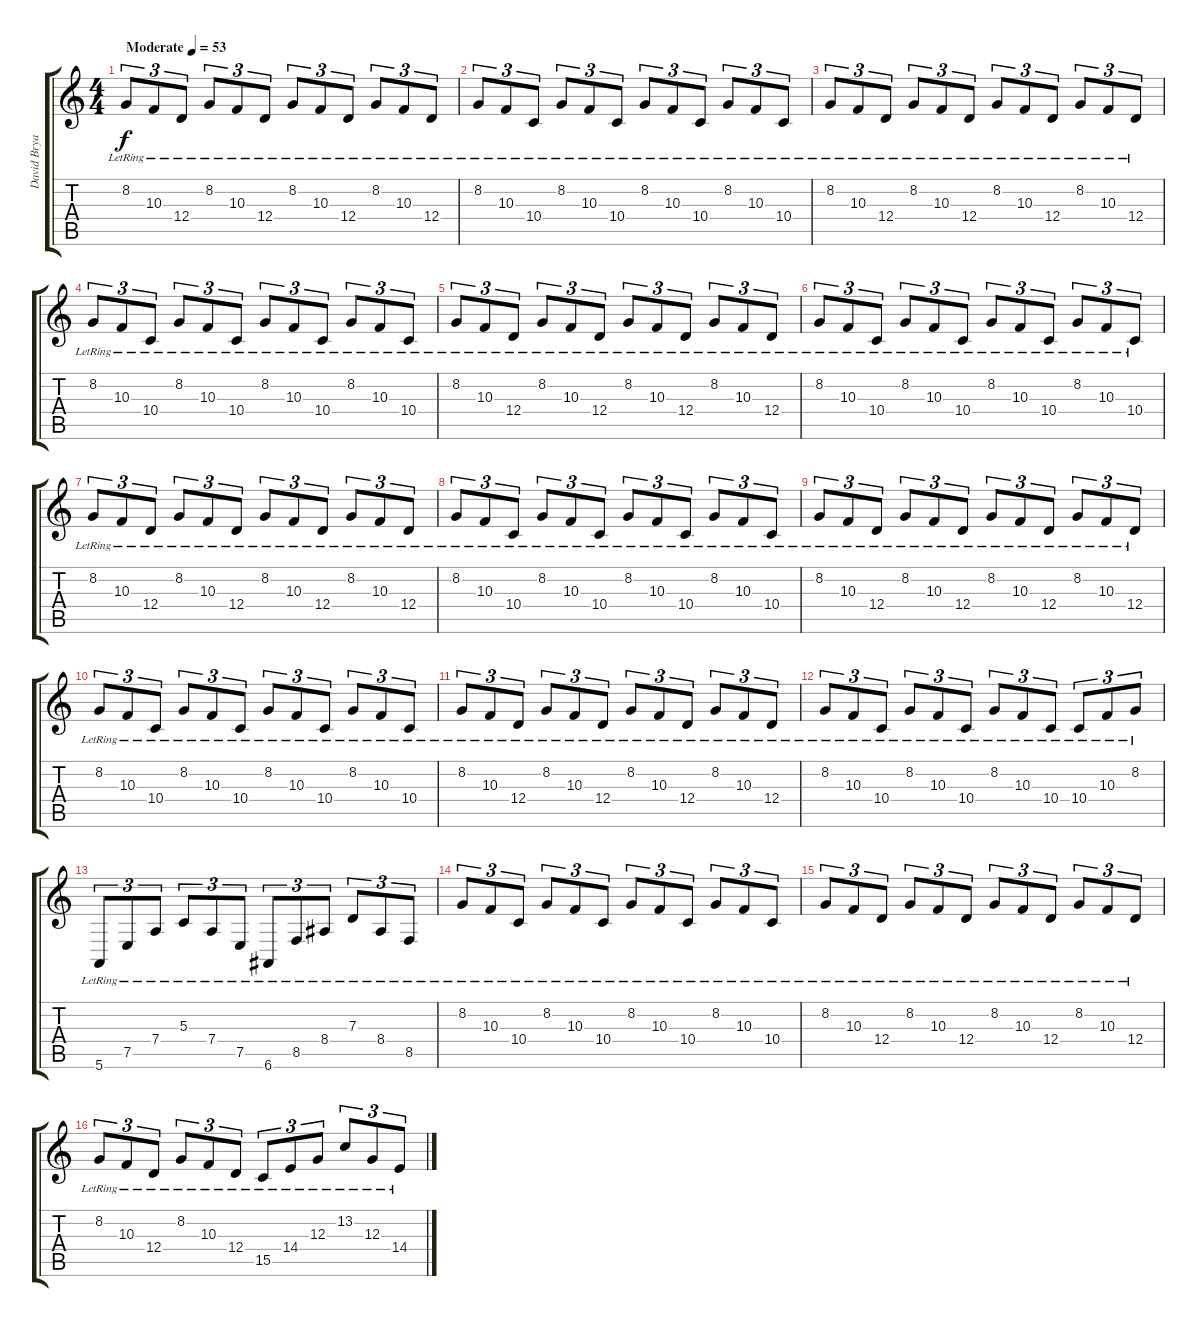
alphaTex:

\track ("David Bryan (Piano)" "David Brya") {instrument brightacousticpiano}
\staff {score tabs}
\tuning (E4 B3 G3 D3 A2 E2) {hide}
\ts (4 4)
\tempo (53 "Moderate")
\clef g2
\ks c
8.2{lr}.8{tu (3 2) dy f instrument brightacousticpiano} 10.3{lr}.8{tu (3 2)} 12.4{lr}.8{tu (3 2)} 8.2{lr}.8{tu (3 2)} 10.3{lr}.8{tu (3 2)} 12.4{lr}.8{tu (3 2)} 8.2{lr}.8{tu (3 2)} 10.3{lr}.8{tu (3 2)} 12.4{lr}.8{tu (3 2)} 8.2{lr}.8{tu (3 2)} 10.3{lr}.8{tu (3 2)} 12.4{lr}.8{tu (3 2)} |
8.2{lr}.8{tu (3 2)} 10.3{lr}.8{tu (3 2)} 10.4{lr}.8{tu (3 2)} 8.2{lr}.8{tu (3 2)} 10.3{lr}.8{tu (3 2)} 10.4{lr}.8{tu (3 2)} 8.2{lr}.8{tu (3 2)} 10.3{lr}.8{tu (3 2)} 10.4{lr}.8{tu (3 2)} 8.2{lr}.8{tu (3 2)} 10.3{lr}.8{tu (3 2)} 10.4{lr}.8{tu (3 2)} |
8.2{lr}.8{tu (3 2)} 10.3{lr}.8{tu (3 2)} 12.4{lr}.8{tu (3 2)} 8.2{lr}.8{tu (3 2)} 10.3{lr}.8{tu (3 2)} 12.4{lr}.8{tu (3 2)} 8.2{lr}.8{tu (3 2)} 10.3{lr}.8{tu (3 2)} 12.4{lr}.8{tu (3 2)} 8.2{lr}.8{tu (3 2)} 10.3{lr}.8{tu (3 2)} 12.4{lr}.8{tu (3 2)} |
8.2{lr}.8{tu (3 2)} 10.3{lr}.8{tu (3 2)} 10.4{lr}.8{tu (3 2)} 8.2{lr}.8{tu (3 2)} 10.3{lr}.8{tu (3 2)} 10.4{lr}.8{tu (3 2)} 8.2{lr}.8{tu (3 2)} 10.3{lr}.8{tu (3 2)} 10.4{lr}.8{tu (3 2)} 8.2{lr}.8{tu (3 2)} 10.3{lr}.8{tu (3 2)} 10.4{lr}.8{tu (3 2)} |
8.2{lr}.8{tu (3 2)} 10.3{lr}.8{tu (3 2)} 12.4{lr}.8{tu (3 2)} 8.2{lr}.8{tu (3 2)} 10.3{lr}.8{tu (3 2)} 12.4{lr}.8{tu (3 2)} 8.2{lr}.8{tu (3 2)} 10.3{lr}.8{tu (3 2)} 12.4{lr}.8{tu (3 2)} 8.2{lr}.8{tu (3 2)} 10.3{lr}.8{tu (3 2)} 12.4{lr}.8{tu (3 2)} |
8.2{lr}.8{tu (3 2)} 10.3{lr}.8{tu (3 2)} 10.4{lr}.8{tu (3 2)} 8.2{lr}.8{tu (3 2)} 10.3{lr}.8{tu (3 2)} 10.4{lr}.8{tu (3 2)} 8.2{lr}.8{tu (3 2)} 10.3{lr}.8{tu (3 2)} 10.4{lr}.8{tu (3 2)} 8.2{lr}.8{tu (3 2)} 10.3{lr}.8{tu (3 2)} 10.4{lr}.8{tu (3 2)} |
8.2{lr}.8{tu (3 2)} 10.3{lr}.8{tu (3 2)} 12.4{lr}.8{tu (3 2)} 8.2{lr}.8{tu (3 2)} 10.3{lr}.8{tu (3 2)} 12.4{lr}.8{tu (3 2)} 8.2{lr}.8{tu (3 2)} 10.3{lr}.8{tu (3 2)} 12.4{lr}.8{tu (3 2)} 8.2{lr}.8{tu (3 2)} 10.3{lr}.8{tu (3 2)} 12.4{lr}.8{tu (3 2)} |
8.2{lr}.8{tu (3 2)} 10.3{lr}.8{tu (3 2)} 10.4{lr}.8{tu (3 2)} 8.2{lr}.8{tu (3 2)} 10.3{lr}.8{tu (3 2)} 10.4{lr}.8{tu (3 2)} 8.2{lr}.8{tu (3 2)} 10.3{lr}.8{tu (3 2)} 10.4{lr}.8{tu (3 2)} 8.2{lr}.8{tu (3 2)} 10.3{lr}.8{tu (3 2)} 10.4{lr}.8{tu (3 2)} |
8.2{lr}.8{tu (3 2)} 10.3{lr}.8{tu (3 2)} 12.4{lr}.8{tu (3 2)} 8.2{lr}.8{tu (3 2)} 10.3{lr}.8{tu (3 2)} 12.4{lr}.8{tu (3 2)} 8.2{lr}.8{tu (3 2)} 10.3{lr}.8{tu (3 2)} 12.4{lr}.8{tu (3 2)} 8.2{lr}.8{tu (3 2)} 10.3{lr}.8{tu (3 2)} 12.4{lr}.8{tu (3 2)} |
8.2{lr}.8{tu (3 2)} 10.3{lr}.8{tu (3 2)} 10.4{lr}.8{tu (3 2)} 8.2{lr}.8{tu (3 2)} 10.3{lr}.8{tu (3 2)} 10.4{lr}.8{tu (3 2)} 8.2{lr}.8{tu (3 2)} 10.3{lr}.8{tu (3 2)} 10.4{lr}.8{tu (3 2)} 8.2{lr}.8{tu (3 2)} 10.3{lr}.8{tu (3 2)} 10.4{lr}.8{tu (3 2)} |
8.2{lr}.8{tu (3 2)} 10.3{lr}.8{tu (3 2)} 12.4{lr}.8{tu (3 2)} 8.2{lr}.8{tu (3 2)} 10.3{lr}.8{tu (3 2)} 12.4{lr}.8{tu (3 2)} 8.2{lr}.8{tu (3 2)} 10.3{lr}.8{tu (3 2)} 12.4{lr}.8{tu (3 2)} 8.2{lr}.8{tu (3 2)} 10.3{lr}.8{tu (3 2)} 12.4{lr}.8{tu (3 2)} |
8.2{lr}.8{tu (3 2)} 10.3{lr}.8{tu (3 2)} 10.4{lr}.8{tu (3 2)} 8.2{lr}.8{tu (3 2)} 10.3{lr}.8{tu (3 2)} 10.4{lr}.8{tu (3 2)} 8.2{lr}.8{tu (3 2)} 10.3{lr}.8{tu (3 2)} 10.4{lr}.8{tu (3 2)} 10.4{lr}.8{tu (3 2)} 10.3{lr}.8{tu (3 2)} 8.2{lr}.8{tu (3 2)} |
5.6{lr}.8{tu (3 2)} 7.5{lr}.8{tu (3 2)} 7.4{lr}.8{tu (3 2)} 5.3{lr}.8{tu (3 2)} 7.4{lr}.8{tu (3 2)} 7.5{lr}.8{tu (3 2)} 6.6{lr}.8{tu (3 2)} 8.5{lr}.8{tu (3 2)} 8.4{lr}.8{tu (3 2)} 7.3{lr}.8{tu (3 2)} 8.4{lr}.8{tu (3 2)} 8.5{lr}.8{tu (3 2)} |
8.2{lr}.8{tu (3 2)} 10.3{lr}.8{tu (3 2)} 10.4{lr}.8{tu (3 2)} 8.2{lr}.8{tu (3 2)} 10.3{lr}.8{tu (3 2)} 10.4{lr}.8{tu (3 2)} 8.2{lr}.8{tu (3 2)} 10.3{lr}.8{tu (3 2)} 10.4{lr}.8{tu (3 2)} 8.2{lr}.8{tu (3 2)} 10.3{lr}.8{tu (3 2)} 10.4{lr}.8{tu (3 2)} |
8.2{lr}.8{tu (3 2)} 10.3{lr}.8{tu (3 2)} 12.4{lr}.8{tu (3 2)} 8.2{lr}.8{tu (3 2)} 10.3{lr}.8{tu (3 2)} 12.4{lr}.8{tu (3 2)} 8.2{lr}.8{tu (3 2)} 10.3{lr}.8{tu (3 2)} 12.4{lr}.8{tu (3 2)} 8.2{lr}.8{tu (3 2)} 10.3{lr}.8{tu (3 2)} 12.4{lr}.8{tu (3 2)} |
8.2{lr}.8{tu (3 2)} 10.3{lr}.8{tu (3 2)} 12.4{lr}.8{tu (3 2)} 8.2{lr}.8{tu (3 2)} 10.3{lr}.8{tu (3 2)} 12.4{lr}.8{tu (3 2)} 15.5{lr}.8{tu (3 2)} 14.4{lr}.8{tu (3 2)} 12.3{lr}.8{tu (3 2)} 13.2{lr}.8{tu (3 2)} 12.3{lr}.8{tu (3 2)} 14.4{lr}.8{tu (3 2)}
